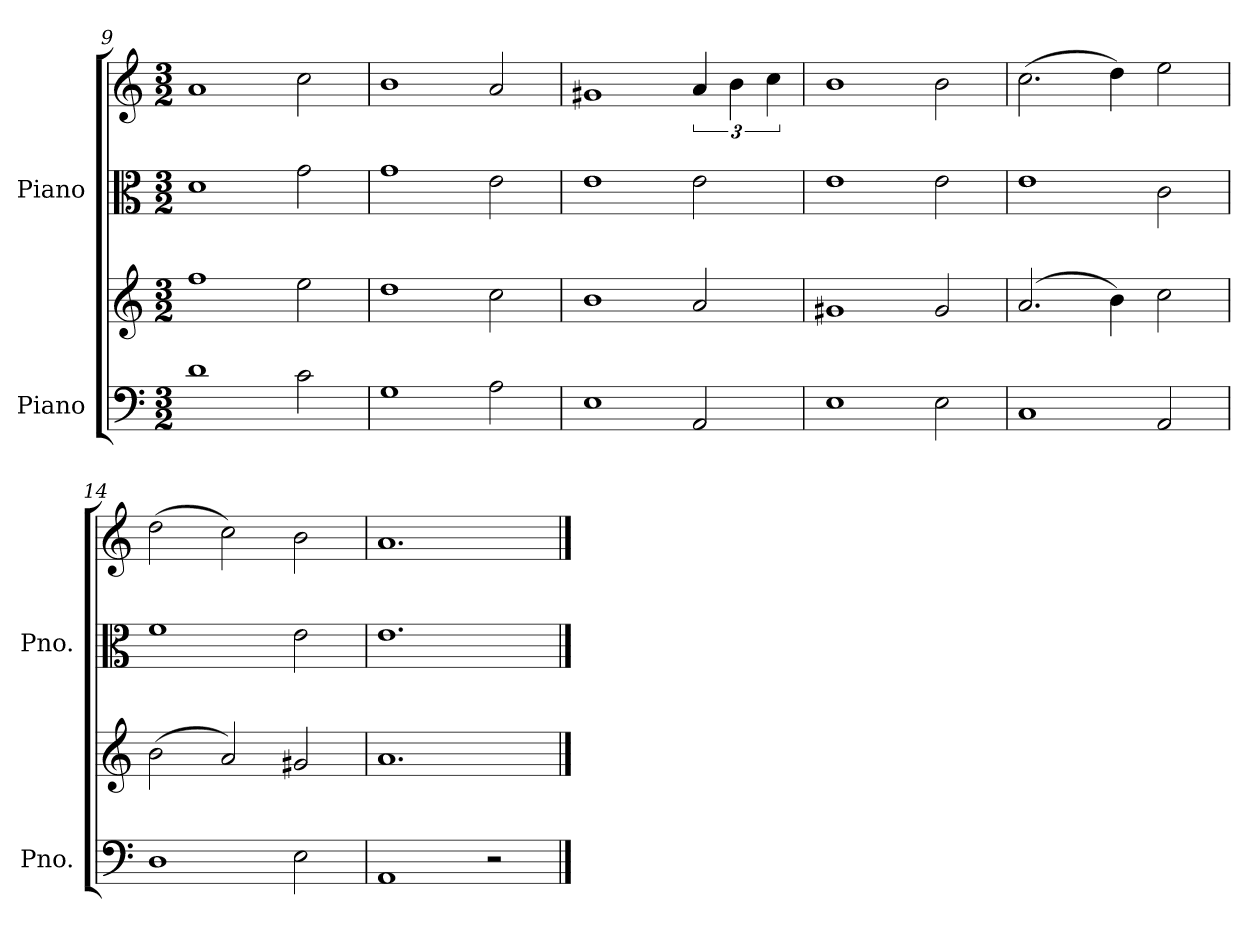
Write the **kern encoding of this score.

**kern	**kern	**kern	**kern
*part2	*part2	*part1	*part1
*staff4	*staff3	*staff2	*staff1
*I"Piano	*	*I"Piano	*
*I'Pno.	*	*I'Pno.	*
*clefF4	*clefG2	*clefC3	*clefG2
*k[]	*k[]	*k[]	*k[]
*M3/2	*M3/2	*M3/2	*M3/2
=9	=9	=9	=9
1d	1ff	1d	1a
2c\	2ee\	2g\	2cc\
!!LO:LB:g=z
=10	=10	=10	=10
1G	1dd	1g	1b
2A\	2cc\	2e\	2a/
=11	=11	=11	=11
1E	1b	1e	1g#X
2AA/	2a/	2e\	6a/
.	.	.	6b\
.	.	.	6cc\
=12	=12	=12	=12
1E	1g#X	1e	1b
2E\	2g#/	2e\	2b\
=13	=13	=13	=13
1C	(>2.a/	1e	(>2.cc\
.	4b\)	.	4dd\)
2AA/	2cc\	2c\	2ee\
=14	=14	=14	=14
1D	(>2b\	1f	(>2dd\
.	2a/)	.	2cc\)
2E\	2g#X/	2e\	2b\
=15	=15	=15	=15
1AA	1.a	1.e	1.a
2r	.	.	.
==	==	==	==
*-	*-	*-	*-
